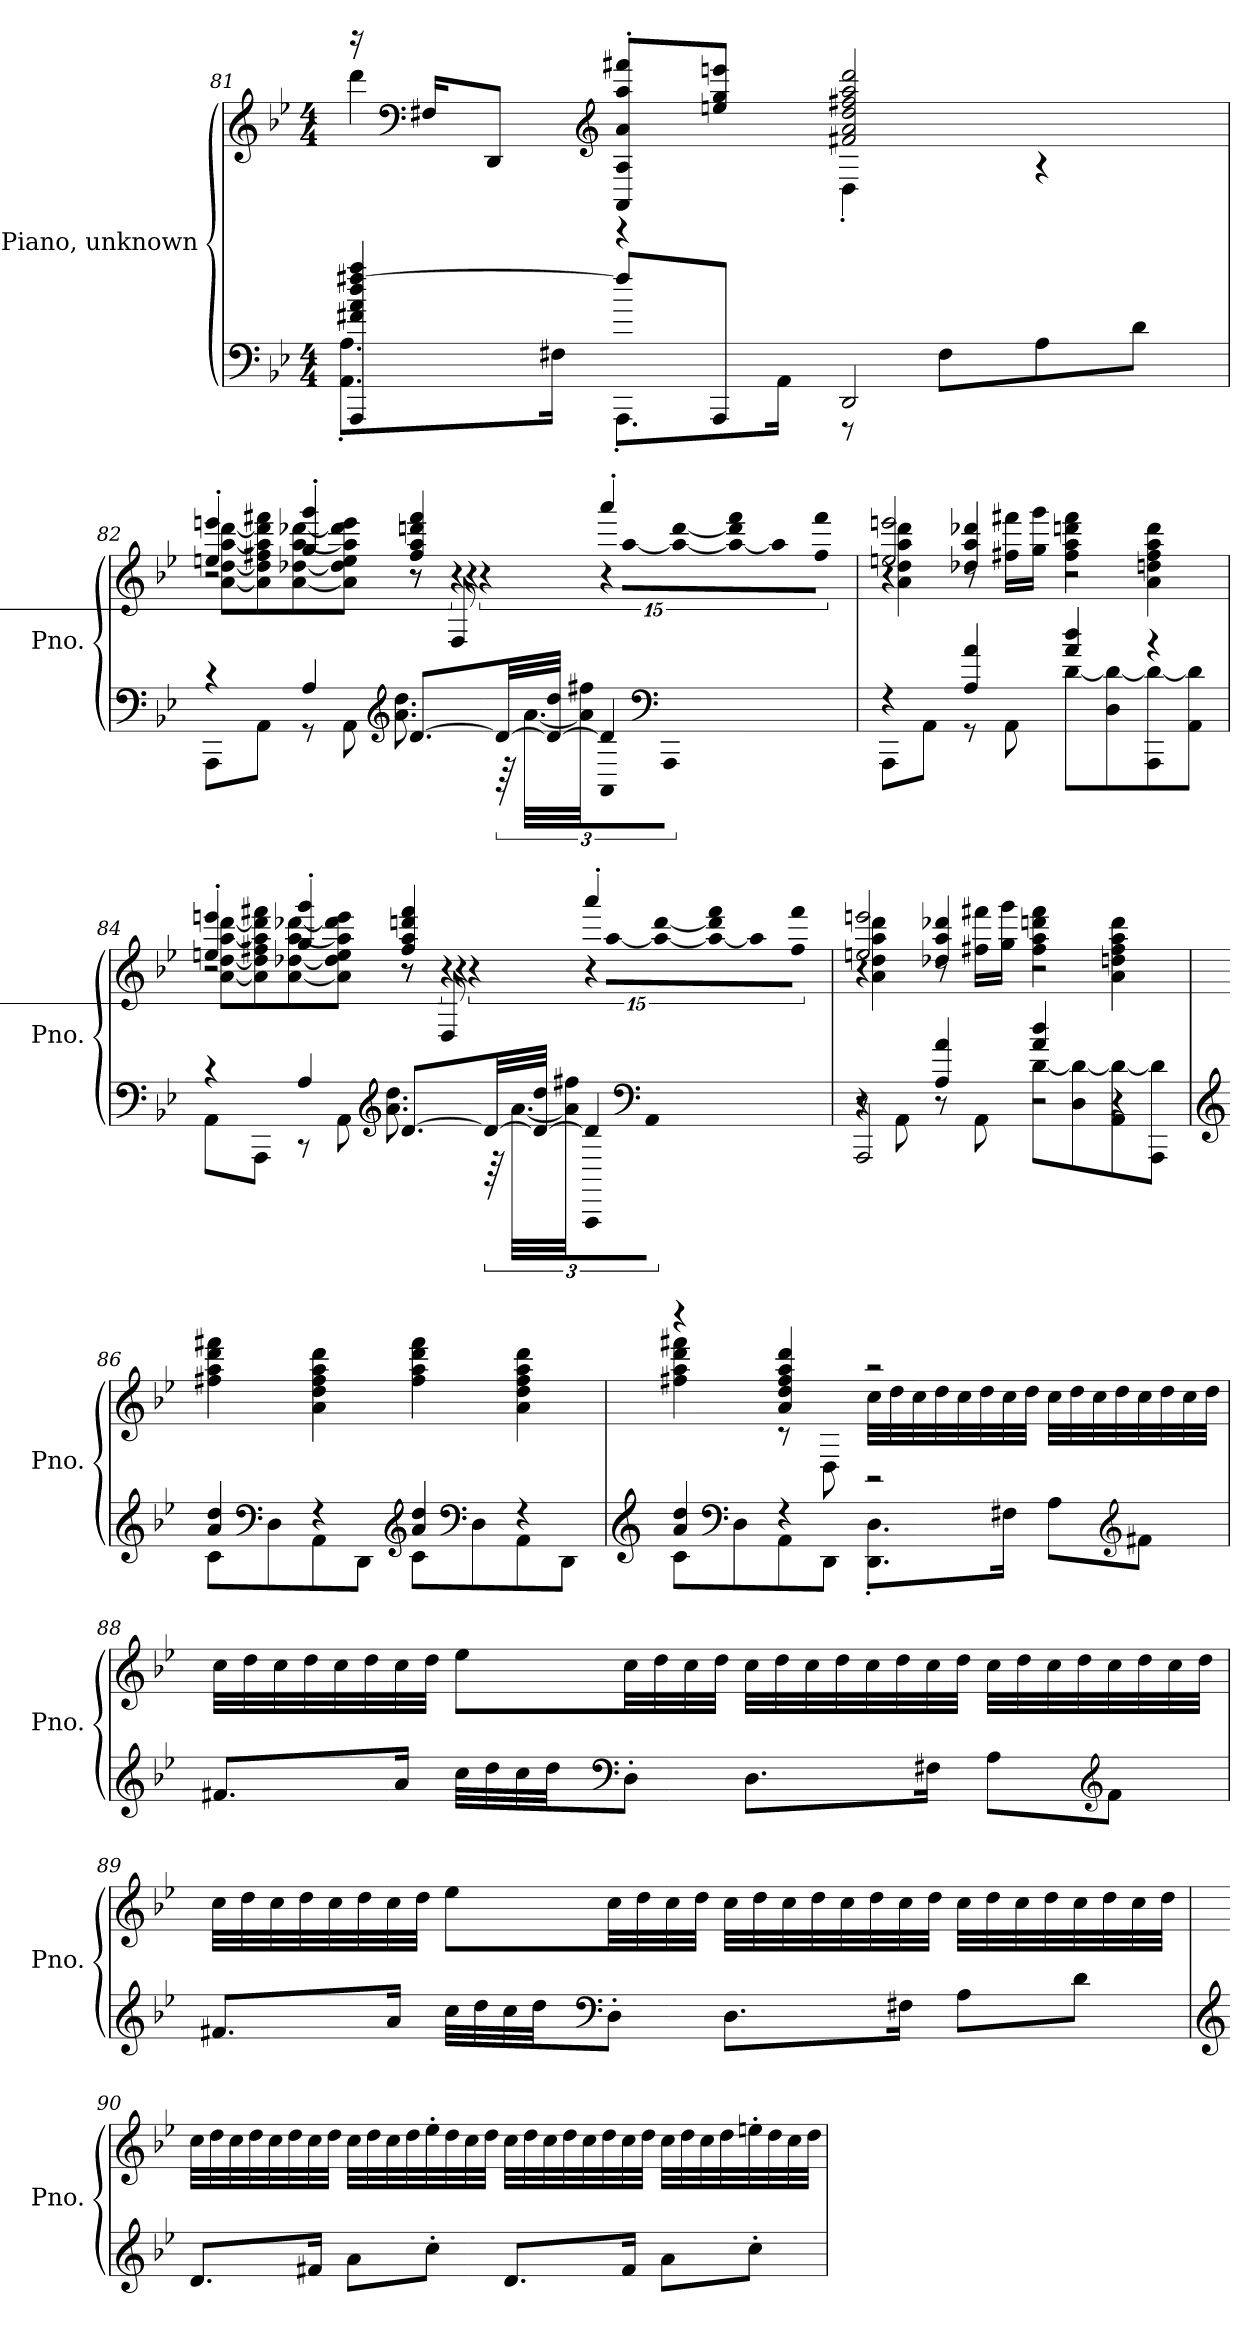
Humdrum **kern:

**kern	**kern
*part1	*part1
*staff2	*staff1
*I"Piano, unknown	*
*I'Pno.	*
*clefF4	*clefG2
*k[b-e-]	*k[b-e-]
*M4/4	*M4/4
=81	=81
*^	*^
4AAA/ 4f#X/ 4a/ 4dd/ [4ff#X/ 4aa/	8.AA\' 8.A\'L	16r	4ddd\
*	*	*clefF4	*
.	.	16F#X/KL	.
.	.	8DD/J	.
.	16F#X\Jk	.	.
*	*	*clefG2	*
8ff#/L]	8.AAA'\L	8AA/' 8A/' 8a/' 8aa/' 8fff#X/'L	4r
8AAA/J	.	8een/ 8gg/ 8eeen/J	.
.	16AA\Jk	.	.
2DD/	8r	2f#X/ 2a/ 2dd/ 2ff#X/ 2aa/ 2ddd/	4D'\
.	8F#\L	.	.
.	8A\	.	4r
.	8d\J	.	.
!!LO:LB:g=z
=82	=82	=82	=82
*	*	*	*^
4r	8AAA\L	4een/' 4eeen/'	[8a\ [8dd\ [8aa\ [8ddd\L	2r
.	8AA\J	.	8a\] 8dd\] 8ff#X\ 8aa\] 8ddd\] 8fff#X\	.
4A/	8r	4gg/' 4ggg/'	[8a\ [8dd-X\ [8aa\ [8ddd-X\	.
.	8AA\	.	8a\] 8dd-\] 8ee\ 8aa\] 8ddd-\] 8eee\J	.
*clefG2	*	*	*	*
[8.d/L	8.a\ 8.dd\	4ff#/ 4aa/ 4dddn/ 4fff#/	8r	8r
!	!	!	!LO:N:vis=64	!
.	.	.	960%17r	8D/
!	!	!	!LO:N:vis=64	!
.	.	.	960%17r	.
.	.	.	1920ryy	.
!	!	!	!LO:N:vis=32	!
.	.	.	640%23r	.
32d/LL_	96r	.	.	.
!	!	!	!LO:N:vis=64	!
.	.	.	[960%17aa\LLLL	.
.	[48.a\LLL	.	.	.
!	!	!	!LO:N:vis=64	!
.	.	.	960%17aa\_ [960%17ddd\	.
32d/_ 32dd/JJJ	.	.	.	.
.	48a\] 48ff#X\JJ	.	.	.
!	!	!	!LO:N:vis=64	!
.	.	.	960%17aa\_ 960%17ddd\] 960%17fff#\JJJ	.
4d/]	8AA\	4aaa'/	8aa\]	4r
*clefF4	*	*	*	*
.	8AAA\J	.	8ff#\ 8fff#\J	.
=83	=83	=83	=83	=83
4r	8AAA\L	2een/ 2eeen/	4a\ 4dd\ 4aa\ 4ddd\	4r
.	8AA\J	.	.	.
4A/ 4a/	8r	.	8r	4dd-X/ 4aa/ 4ddd-X/
.	8AA\	.	16ff#X\ 16fff#X\LL	.
.	.	.	16gg\ 16ggg\JJ	.
4a/ 4dd/	[8d\L	2r	4ff#\ 4aa\ 4dddn\ 4fff#\	2r
.	8D\ 8d\_	.	.	.
4r	8AAA\ 8d\_	.	4a\ 4ddn\ 4ff#\ 4aa\ 4ddd\	.
.	8AA\ 8d\]J	.	.	.
!!LO:PB:g=z	!!	!!
=84	=84	=84	=84	=84
4r	8AA\L	4een/' 4eeen/'	[8a\ [8dd\ [8aa\ [8ddd\L	2r
.	8AAA\J	.	8a\] 8dd\] 8ff#X\ 8aa\] 8ddd\] 8fff#X\	.
4A/	8r	4gg/' 4ggg/'	[8a\ [8dd-X\ [8aa\ [8ddd-X\	.
.	8AA\	.	8a\] 8dd-\] 8ee\ 8aa\] 8ddd-\] 8eee\J	.
*clefG2	*	*	*	*
[8.d/L	8.a\ 8.dd\	4ff#/ 4aa/ 4dddn/ 4fff#/	8r	8r
!	!	!	!LO:N:vis=64	!
.	.	.	960%17r	8D/
!	!	!	!LO:N:vis=64	!
.	.	.	960%17r	.
.	.	.	1920ryy	.
!	!	!	!LO:N:vis=32	!
.	.	.	640%23r	.
32d/LL_	96r	.	.	.
!	!	!	!LO:N:vis=64	!
.	.	.	[960%17aa\LLLL	.
.	[48.a\LLL	.	.	.
!	!	!	!LO:N:vis=64	!
.	.	.	960%17aa\_ [960%17ddd\	.
32d/_ 32dd/JJJ	.	.	.	.
.	48a\] 48ff#X\JJ	.	.	.
!	!	!	!LO:N:vis=64	!
.	.	.	960%17aa\_ 960%17ddd\] 960%17fff#\JJJ	.
4d/]	8AAA\	4aaa'/	8aa\]	4r
*clefF4	*	*	*	*
.	8AA\J	.	8ff#\ 8fff#\J	.
=85	=85	=85	=85	=85
*	*^	*	*	*
4r	8r	2AAA/	2een/ 2eeen/	4a\ 4dd\ 4aa\ 4ddd\	4r
.	8AA\	.	.	.	.
4A/ 4a/	8r	.	.	8r	4dd-X/ 4aa/ 4ddd-X/
.	8AA\	.	.	16ff#X\ 16fff#X\LL	.
.	.	.	.	16gg\ 16ggg\JJ	.
4a/ 4dd/	[8d\L	2r	2r	4ff#\ 4aa\ 4dddn\ 4fff#\	2r
.	8D\ 8d\_	.	.	.	.
4r	8AA\ 8d\_	.	.	4a\ 4ddn\ 4ff#\ 4aa\ 4ddd\	.
.	8AAA\ 8d\]J	.	.	.	.
*v	*v	*v	*	*	*
*	*v	*v	*v
!!LO:LB:g=z
=86	=86
*clefG2	*
*^	*
4a/ 4dd/	8c\L	4ff#X\ 4aa\ 4ddd\ 4fff#X\
*clefF4	*	*
.	8D\	.
4r	8AA\	4a\ 4dd\ 4ff#\ 4aa\ 4ddd\
.	8DD\J	.
*clefG2	*	*
4a/ 4dd/	8c\L	4ff#\ 4aa\ 4ddd\ 4fff#\
*clefF4	*	*
.	8D\	.
4r	8AA\	4a\ 4dd\ 4ff#\ 4aa\ 4ddd\
.	8DD\J	.
=87	=87	=87
*clefG2	*	*
*	*	*^
4a/ 4dd/	8c\L	4r	4ff#X\ 4aa\ 4ddd\ 4fff#X\
*clefF4	*	*	*
.	8D\	.	.
4r	8AA\	4a/ 4dd/ 4ff#/ 4aa/ 4ddd/	8r
.	8DD\J	.	8D\
2r	8.DD\' 8.D\'L	2r	32cc\LLL
.	.	.	32dd\
.	.	.	32cc\
.	.	.	32dd\
.	.	.	32cc\
.	.	.	32dd\
.	16F#X\Jk	.	32cc\
.	.	.	32dd\JJJ
.	8A\L	.	32cc\LLL
.	.	.	32dd\
.	.	.	32cc\
.	.	.	32dd\
*clefG2	*	*	*
.	8f#X\J	.	32cc\
.	.	.	32dd\
.	.	.	32cc\
.	.	.	32dd\JJJ
*v	*v	*	*
*	*v	*v
!!LO:LB:g=z
=88	=88
8.f#X/L	32cc\LLL
.	32dd\
.	32cc\
.	32dd\
.	32cc\
.	32dd\
16a/Jk	32cc\
.	32dd\JJJ
32cc\LLL	8ee-\L
32dd\	.
32cc\	.
32dd\JJ	.
*clefF4	*
8D'\J	32cc\LL
.	32dd\
.	32cc\
.	32dd\JJJ
8.D\L	32cc\LLL
.	32dd\
.	32cc\
.	32dd\
.	32cc\
.	32dd\
16F#X\Jk	32cc\
.	32dd\JJJ
8A\L	32cc\LLL
.	32dd\
.	32cc\
.	32dd\
*clefG2	*
8f#\J	32cc\
.	32dd\
.	32cc\
.	32dd\JJJ
!!LO:LB:g=z
=89	=89
8.f#X/L	32cc\LLL
.	32dd\
.	32cc\
.	32dd\
.	32cc\
.	32dd\
16a/Jk	32cc\
.	32dd\JJJ
32cc\LLL	8ee-\L
32dd\	.
32cc\	.
32dd\JJ	.
*clefF4	*
8D'\J	32cc\LL
.	32dd\
.	32cc\
.	32dd\JJJ
8.D\L	32cc\LLL
.	32dd\
.	32cc\
.	32dd\
.	32cc\
.	32dd\
16F#X\Jk	32cc\
.	32dd\JJJ
8A\L	32cc\LLL
.	32dd\
.	32cc\
.	32dd\
8d\J	32cc\
.	32dd\
.	32cc\
.	32dd\JJJ
!!LO:LB:g=z
=90	=90
*clefG2	*
8.d/L	32cc\LLL
.	32dd\
.	32cc\
.	32dd\
.	32cc\
.	32dd\
16f#X/Jk	32cc\
.	32dd\JJJ
8a\L	32cc\LLL
.	32dd\
.	32cc\
.	32dd\
8cc'\J	32ee-'\
.	32dd\
.	32cc\
.	32dd\JJJ
8.d/L	32cc\LLL
.	32dd\
.	32cc\
.	32dd\
.	32cc\
.	32dd\
16f#/Jk	32cc\
.	32dd\JJJ
8a\L	32cc\LLL
.	32dd\
.	32cc\
.	32dd\
8cc'\J	32een'\
.	32dd\
.	32cc\
.	32dd\JJJ
=	=
*-	*-
